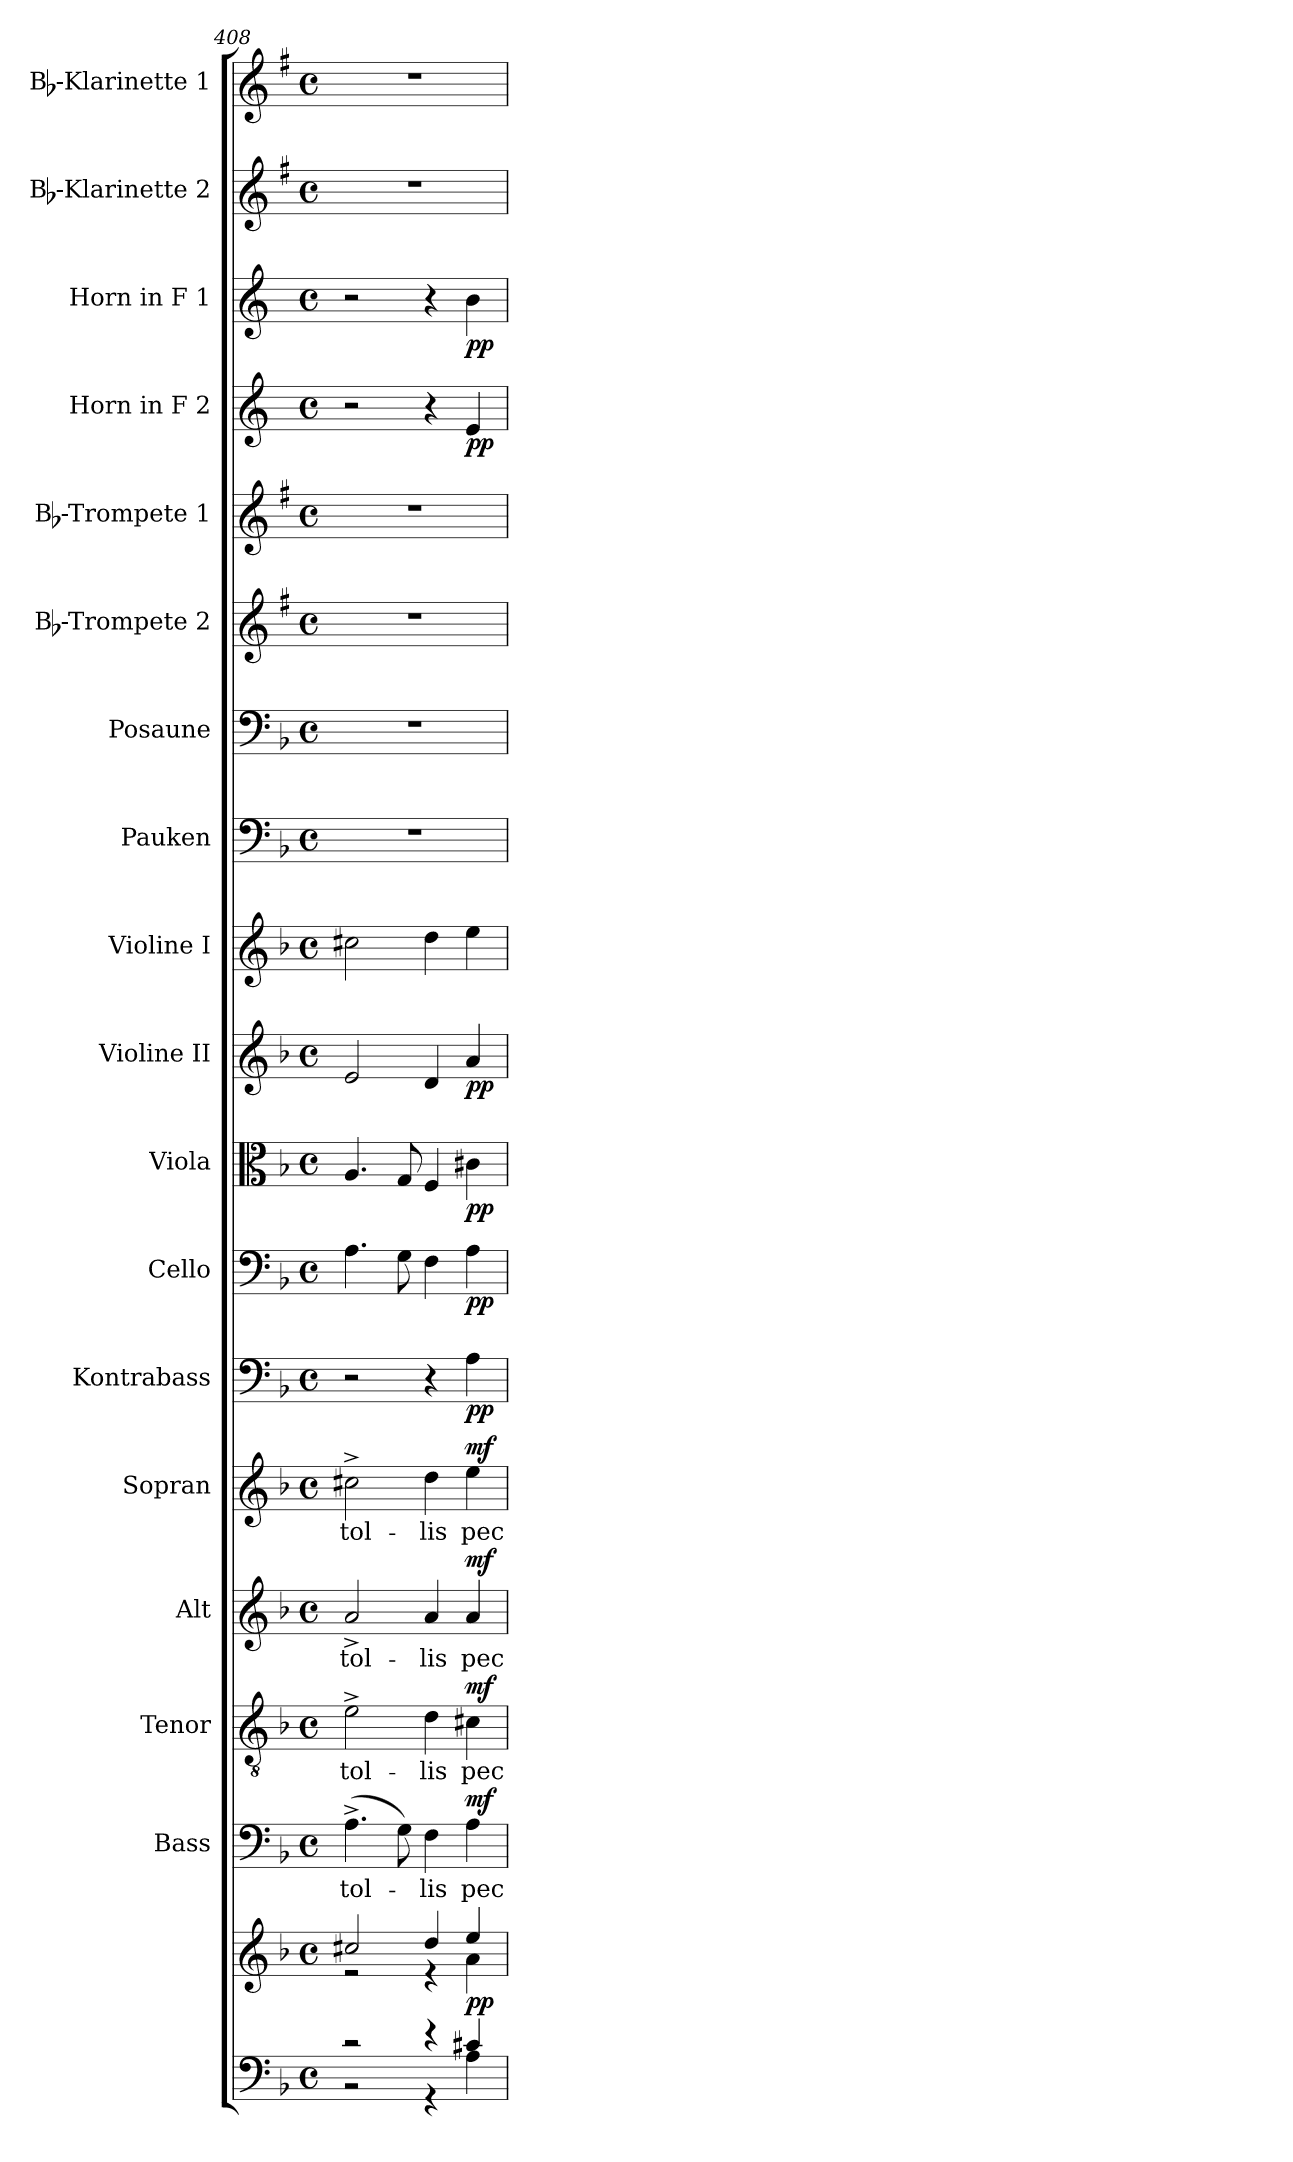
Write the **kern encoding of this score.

**kern	**kern	**dynam	**kern	**text	**dynam	**kern	**text	**dynam	**kern	**text	**dynam	**kern	**text	**dynam	**kern	**dynam	**kern	**dynam	**kern	**dynam	**kern	**dynam	**kern	**kern	**kern	**kern	**kern	**kern	**dynam	**kern	**dynam	**kern	**kern
*part18	*part18	*part18	*part17	*part17	*part17	*part16	*part16	*part16	*part15	*part15	*part15	*part14	*part14	*part14	*part13	*part13	*part12	*part12	*part11	*part11	*part10	*part10	*part9	*part8	*part7	*part6	*part5	*part4	*part4	*part3	*part3	*part2	*part1
*staff19	*staff18	*staff18/19	*staff17	*staff17	*staff17	*staff16	*staff16	*staff16	*staff15	*staff15	*staff15	*staff14	*staff14	*staff14	*staff13	*staff13	*staff12	*staff12	*staff11	*staff11	*staff10	*staff10	*staff9	*staff8	*staff7	*staff6	*staff5	*staff4	*staff4	*staff3	*staff3	*staff2	*staff1
*	*	*	*I"Bass	*	*	*I"Tenor	*	*	*I"Alt	*	*	*I"Sopran	*	*	*I"Kontrabass	*	*I"Cello	*	*I"Viola	*	*I"Violine II	*	*I"Violine I	*I"Pauken	*I"Posaune	*I"Bb-Trompete 2	*I"Bb-Trompete 1	*I"Horn in F 2	*	*I"Horn in F 1	*	*I"Bb-Klarinette 2	*I"Bb-Klarinette 1
*	*	*	*I'B.	*	*	*I'T.	*	*	*I'A.	*	*	*I'S.	*	*	*I'Kb.	*	*	*	*I'Vla.	*	*I'Vl. II	*	*I'Vl. I	*I'Pk.	*I'Pos.	*I'Bb Trp. 2	*I'Bb Trp. 1	*	*	*	*	*I'Bb Kl. 2	*I'Bb Kl. 1
*clefF4	*clefG2	*	*clefF4	*	*	*clefGv2	*	*	*clefG2	*	*	*clefG2	*	*	*clefF4	*	*clefF4	*	*clefC3	*	*clefG2	*	*clefG2	*clefF4	*clefF4	*clefG2	*clefG2	*clefG2	*	*clefG2	*	*clefG2	*clefG2
*	*	*	*	*	*	*	*	*	*	*	*	*	*	*	*ITrd7c12	*	*	*	*	*	*	*	*	*	*	*ITrd1c2	*ITrd1c2	*ITrd4c7	*	*ITrd4c7	*	*ITrd1c2	*ITrd1c2
*k[b-]	*k[b-]	*	*k[b-]	*	*	*k[b-]	*	*	*k[b-]	*	*	*k[b-]	*	*	*k[b-]	*	*k[b-]	*	*k[b-]	*	*k[b-]	*	*k[b-]	*k[b-]	*k[b-]	*k[b-]	*k[b-]	*k[b-]	*	*k[b-]	*	*k[b-]	*k[b-]
*F:	*F:	*	*F:	*	*	*F:	*	*	*F:	*	*	*F:	*	*	*F:	*	*F:	*	*F:	*	*F:	*	*F:	*F:	*F:	*F:	*F:	*F:	*	*F:	*	*F:	*F:
*M4/4	*M4/4	*	*M4/4	*	*	*M4/4	*	*	*M4/4	*	*	*M4/4	*	*	*M4/4	*	*M4/4	*	*M4/4	*	*M4/4	*	*M4/4	*M4/4	*M4/4	*M4/4	*M4/4	*M4/4	*	*M4/4	*	*M4/4	*M4/4
*met(c)	*met(c)	*	*met(c)	*	*	*met(c)	*	*	*met(c)	*	*	*met(c)	*	*	*met(c)	*	*met(c)	*	*met(c)	*	*met(c)	*	*met(c)	*met(c)	*met(c)	*met(c)	*met(c)	*met(c)	*	*met(c)	*	*met(c)	*met(c)
=408	=408	=408	=408	=408	=408	=408	=408	=408	=408	=408	=408	=408	=408	=408	=408	=408	=408	=408	=408	=408	=408	=408	=408	=408	=408	=408	=408	=408	=408	=408	=408	=408	=408
*^	*^	*	*	*	*	*	*	*	*	*	*	*	*	*	*	*	*	*	*	*	*	*	*	*	*	*	*	*	*	*	*	*	*
!	!	!	!	!	!	!LO:LY:b	!	!	!LO:LY:b	!	!	!LO:LY:b	!	!	!LO:LY:b	!	!	!	!	!	!	!	!	!	!	!	!	!	!	!	!	!	!	!	!
2r	2r	2cc#X/	2rf	.	(>4.A^>\	tol-	.	2e^>\	tol-	.	2a^>/	tol-	.	2cc#X^>\	tol-	.	2r	.	4.A\	.	4.A/	.	2e/	.	2cc#X\	1r	1r	1r	1r	2r	.	2r	.	1r	1r
.	.	.	.	.	8G\)	.	.	.	.	.	.	.	.	.	.	.	.	.	8G\	.	8G/	.	.	.	.	.	.	.	.	.	.	.	.	.	.
!	!	!	!	!	!	!LO:LY:b	!	!	!LO:LY:b	!	!	!LO:LY:b	!	!	!LO:LY:b	!	!	!	!	!	!	!	!	!	!	!	!	!	!	!	!	!	!	!	!
4r	4r	4dd/	4re	.	4F\	-lis	.	4d\	-lis	.	4a/	-lis	.	4dd\	-lis	.	4r	.	4F\	.	4F/	.	4d/	.	4dd\	.	.	.	.	4r	.	4r	.	.	.
!	!	!	!	!LO:DY:b	!	!LO:LY:b	!LO:DY:a	!	!LO:LY:b	!LO:DY:a	!	!LO:LY:b	!LO:DY:a	!	!LO:LY:b	!LO:DY:a	!	!LO:DY:b	!	!LO:DY:b	!	!LO:DY:b	!	!LO:DY:b	!	!	!	!	!	!	!LO:DY:b	!	!LO:DY:b	!	!
4c#X/	4A\	4ee/	4a\	pp	4A\	pec-	mf	4c#X\	pec-	mf	4a/	pec-	mf	4ee\	pec-	mf	4AA\	pp	4A\	pp	4c#X\	pp	4a/	pp	4ee\	.	.	.	.	4A/	pp	4e\	pp	.	.
*v	*v	*	*	*	*	*	*	*	*	*	*	*	*	*	*	*	*	*	*	*	*	*	*	*	*	*	*	*	*	*	*	*	*	*	*
*	*v	*v	*	*	*	*	*	*	*	*	*	*	*	*	*	*	*	*	*	*	*	*	*	*	*	*	*	*	*	*	*	*	*	*
=	=	=	=	=	=	=	=	=	=	=	=	=	=	=	=	=	=	=	=	=	=	=	=	=	=	=	=	=	=	=	=	=	=
*-	*-	*-	*-	*-	*-	*-	*-	*-	*-	*-	*-	*-	*-	*-	*-	*-	*-	*-	*-	*-	*-	*-	*-	*-	*-	*-	*-	*-	*-	*-	*-	*-	*-
